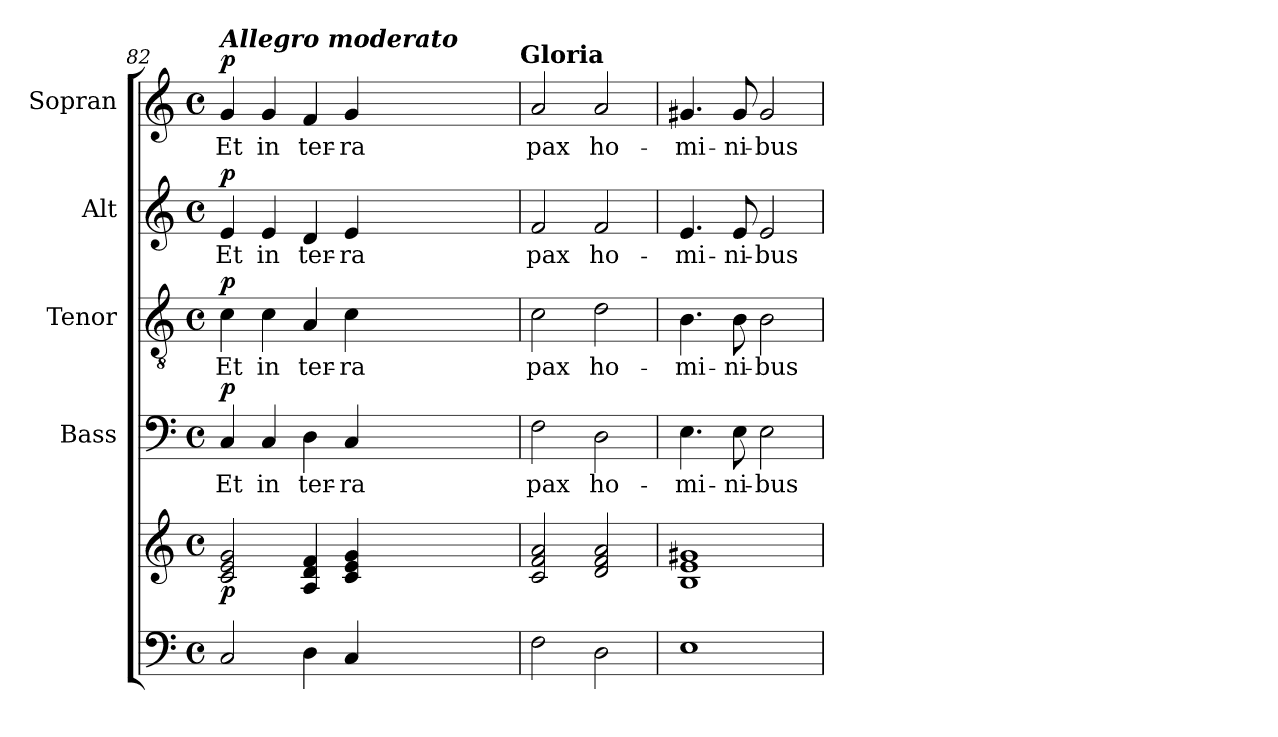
**kern	**kern	**dynam	**kern	**text	**dynam	**kern	**text	**dynam	**kern	**text	**dynam	**kern	**text	**dynam
*part5	*part5	*part5	*part4	*part4	*part4	*part3	*part3	*part3	*part2	*part2	*part2	*part1	*part1	*part1
*staff6	*staff5	*staff5/6	*staff4	*staff4	*staff4	*staff3	*staff3	*staff3	*staff2	*staff2	*staff2	*staff1	*staff1	*staff1
*	*	*	*I"Bass	*	*	*I"Tenor	*	*	*I"Alt	*	*	*I"Sopran	*	*
*	*	*	*I'B.	*	*	*I'T.	*	*	*I'A.	*	*	*I'S.	*	*
!!LO:LB:g=z
*clefF4	*clefG2	*	*clefF4	*	*	*clefGv2	*	*	*clefG2	*	*	*clefG2	*	*
*k[]	*k[]	*	*k[]	*	*	*k[]	*	*	*k[]	*	*	*k[]	*	*
*C:	*C:	*	*C:	*	*	*C:	*	*	*C:	*	*	*C:	*	*
*M4/4	*M4/4	*	*M4/4	*	*	*M4/4	*	*	*M4/4	*	*	*M4/4	*	*
*met(c)	*met(c)	*	*met(c)	*	*	*met(c)	*	*	*met(c)	*	*	*met(c)	*	*
=82	=82	=82	=82	=82	=82	=82	=82	=82	=82	=82	=82	=82	=82	=82
!	!	!	!	!	!	!	!	!	!	!	!	!LO:TX:a:Bi:t=Allegro moderato	!	!
!	!	!LO:DY:b	!	!LO:LY:b	!LO:DY:a	!	!LO:LY:b	!LO:DY:a	!	!LO:LY:b	!LO:DY:a	!	!LO:LY:b	!LO:DY:a
2C/	2c/ 2e/ 2g/	p	4C/	Et	p	4c\	Et	p	4e/	Et	p	4g/	Et	p
!	!	!	!	!LO:LY:b	!	!	!LO:LY:b	!	!	!LO:LY:b	!	!	!LO:LY:b	!
.	.	.	4C/	in	.	4c\	in	.	4e/	in	.	4g/	in	.
!	!	!	!	!LO:LY:b	!	!	!LO:LY:b	!	!	!LO:LY:b	!	!	!LO:LY:b	!
4D\	4A/ 4d/ 4f/	.	4D\	ter-	.	4A/	ter-	.	4d/	ter-	.	4f/	ter-	.
!	!	!	!	!LO:LY:b	!	!	!LO:LY:b	!	!	!LO:LY:b	!	!	!LO:LY:b	!
4C/	4c/ 4e/ 4g/	.	4C/	-ra	.	4c\	-ra	.	4e/	-ra	.	4g/	-ra	.
1..ryy	1..ryy	.	1..ryy	.	.	1..ryy	.	.	1..ryy	.	.	1..ryy	.	.
!	!	!	!	!	!	!	!	!	!	!	!	!LO:TX:a:B:t=Gloria	!	!
=83	=83	=83	=83	=83	=83	=83	=83	=83	=83	=83	=83	=83	=83	=83
!	!	!	!	!LO:LY:b	!	!	!LO:LY:b	!	!	!LO:LY:b	!	!	!LO:LY:b	!
2F\	2c/ 2f/ 2a/	.	2F\	pax	.	2c\	pax	.	2f/	pax	.	2a/	pax	.
!	!	!	!	!LO:LY:b	!	!	!LO:LY:b	!	!	!LO:LY:b	!	!	!LO:LY:b	!
2D\	2d/ 2f/ 2a/	.	2D\	ho-	.	2d\	ho-	.	2f/	ho-	.	2a/	ho-	.
=84	=84	=84	=84	=84	=84	=84	=84	=84	=84	=84	=84	=84	=84	=84
!	!	!	!	!LO:LY:b	!	!	!LO:LY:b	!	!	!LO:LY:b	!	!	!LO:LY:b	!
1E	1B 1e 1g#X	.	4.E\	-mi-	.	4.B\	-mi-	.	4.e/	-mi-	.	4.g#X/	-mi-	.
!	!	!	!	!LO:LY:b	!	!	!LO:LY:b	!	!	!LO:LY:b	!	!	!LO:LY:b	!
.	.	.	8E\	-ni-	.	8B\	-ni-	.	8e/	-ni-	.	8g#/	-ni-	.
!	!	!	!	!LO:LY:b	!	!	!LO:LY:b	!	!	!LO:LY:b	!	!	!LO:LY:b	!
.	.	.	2E\	-bus	.	2B\	-bus	.	2e/	-bus	.	2g#/	-bus	.
=	=	=	=	=	=	=	=	=	=	=	=	=	=	=
*-	*-	*-	*-	*-	*-	*-	*-	*-	*-	*-	*-	*-	*-	*-
